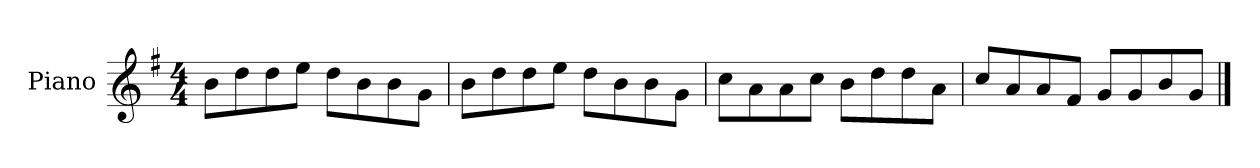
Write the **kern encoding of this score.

**kern
*part1
*staff1
*I"Piano
*I'P-no
*clefG2
*k[f#]
*M4/4
*MM90
=1
8b\L
8dd\
8dd\
8ee\J
8dd\L
8b\
8b\
8g\J
=2
8b\L
8dd\
8dd\
8ee\J
8dd\L
8b\
8b\
8g\J
=3
8cc\L
8a\
8a\
8cc\J
8b\L
8dd\
8dd\
8a\J
=4
8cc/L
8a/
8a/
8f#/J
8g/L
8g/
8b/
8g/J
==
*-
